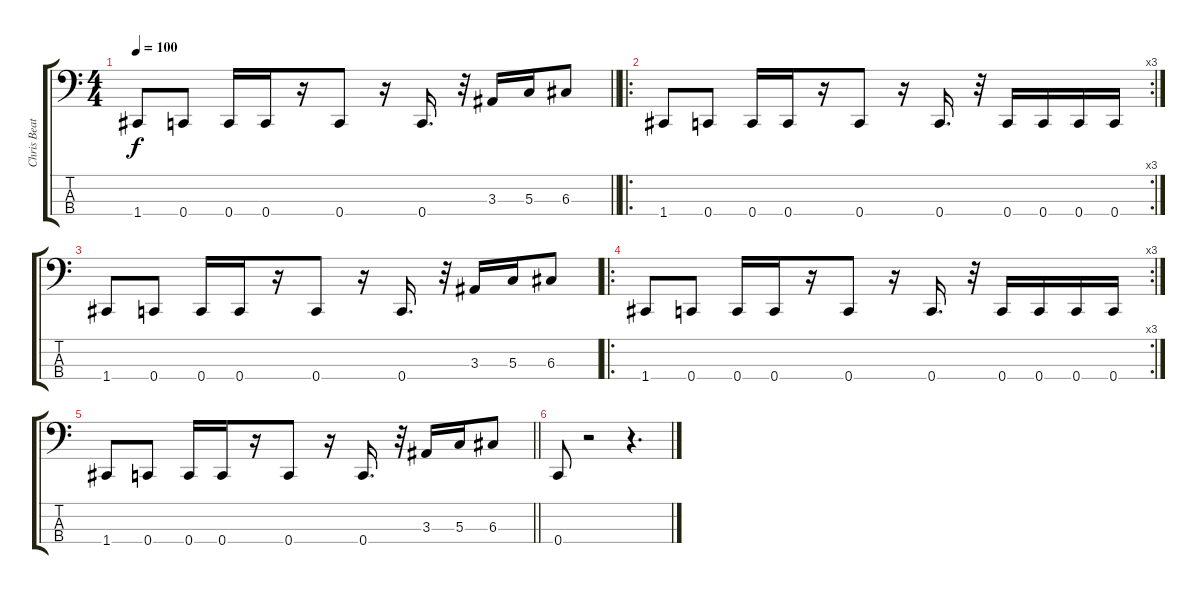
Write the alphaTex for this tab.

\track ("Chris Beattie" "Chris Beat") {instrument electricbasspick}
\staff {score tabs}
\tuning (F2 C2 G1 C1) {hide}
\ts (4 4)
\tempo 100
\clef f4
\barLineRight lightlight
\ks c
1.4.8{dy f} 0.4.8 0.4.16 0.4.16 r.16 0.4.8 r.16 0.4.16{d} r.32 3.3.16 5.3.16 6.3.8 |
\ro
\rc 3
1.4.8 0.4.8 0.4.16 0.4.16 r.16 0.4.8 r.16 0.4.16{d} r.32 0.4.16 0.4.16 0.4.16 0.4.16 |
1.4.8 0.4.8 0.4.16 0.4.16 r.16 0.4.8 r.16 0.4.16{d} r.32 3.3.16 5.3.16 6.3.8 |
\ro
\rc 3
1.4.8 0.4.8 0.4.16 0.4.16 r.16 0.4.8 r.16 0.4.16{d} r.32 0.4.16 0.4.16 0.4.16 0.4.16 |
\barLineRight lightlight
1.4.8 0.4.8 0.4.16 0.4.16 r.16 0.4.8 r.16 0.4.16{d} r.32 3.3.16 5.3.16 6.3.8 |
0.4.8 r.2 r.4{d}
